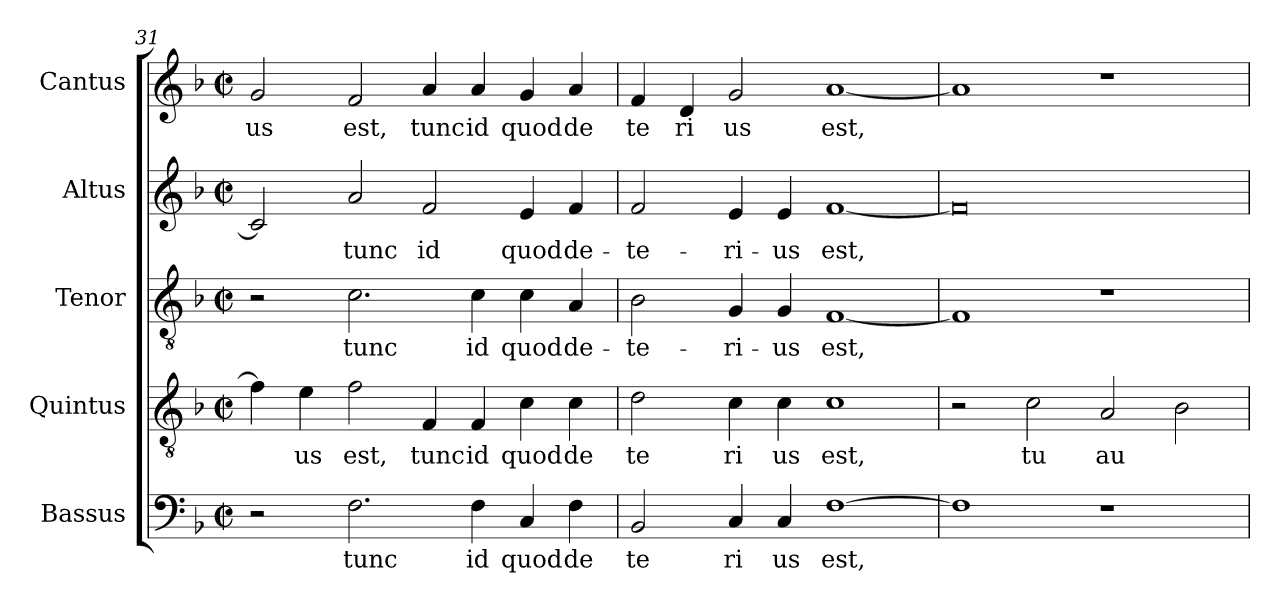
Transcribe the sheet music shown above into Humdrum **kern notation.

**kern	**text	**kern	**text	**kern	**text	**kern	**text	**kern	**text
*part5	*part5	*part4	*part4	*part3	*part3	*part2	*part2	*part1	*part1
*staff5	*staff5	*staff4	*staff4	*staff3	*staff3	*staff2	*staff2	*staff1	*staff1
*I"Bassus	*	*I"Quintus	*	*I"Tenor	*	*I"Altus	*	*I"Cantus	*
*clefF4	*	*clefGv2	*	*clefGv2	*	*clefG2	*	*clefG2	*
*k[b-]	*	*k[b-]	*	*k[b-]	*	*k[b-]	*	*k[b-]	*
*F:	*	*F:	*	*F:	*	*F:	*	*F:	*
*M2/2	*	*M2/2	*	*M2/2	*	*M2/2	*	*M2/2	*
*met(c|)	*	*met(c|)	*	*met(c|)	*	*met(c|)	*	*met(c|)	*
=31	=31	=31	=31	=31	=31	=31	=31	=31	=31
!	!	!	!	!	!	!	!	!	!LO:LY:b:cj
2r	.	4f\]	.	2r	.	2c/]	.	2g/	us
!	!	!	!LO:LY:b:cj	!	!	!	!	!	!
.	.	4e\	us	.	.	.	.	.	.
!	!LO:LY:b:cj	!	!LO:LY:b:cj	!	!LO:LY:b:cj	!	!LO:LY:b:cj	!	!LO:LY:b:cj
2.F\	tunc	2f\	est,	2.c\	tunc	2a/	tunc	2f/	est,
!	!	!	!LO:LY:b:cj	!	!	!	!LO:LY:b:cj	!	!LO:LY:b:cj
.	.	4F/	tunc	.	.	2f/	id	4a/	tunc
!	!LO:LY:b:cj	!	!LO:LY:b:cj	!	!LO:LY:b:cj	!	!	!	!LO:LY:b:cj
4F\	id	4F/	id	4c\	id	.	.	4a/	id
!	!LO:LY:b:cj	!	!LO:LY:b:cj	!	!LO:LY:b:cj	!	!LO:LY:b:cj	!	!LO:LY:b:cj
4C/	quod	4c\	quod	4c\	quod	4e/	quod	4g/	quod
!	!LO:LY:b:cj	!	!LO:LY:b:cj	!	!LO:LY:b:cj	!	!LO:LY:b:cj	!	!LO:LY:b:cj
4F\	de	4c\	de	4A/	de-	4f/	de-	4a/	de
=32	=32	=32	=32	=32	=32	=32	=32	=32	=32
!	!LO:LY:b:cj	!	!LO:LY:b:cj	!	!LO:LY:b:cj	!	!LO:LY:b:cj	!	!LO:LY:b:cj
2BB-/	te	2d\	te	2B-\	-te-	2f/	-te-	4f/	te
!	!	!	!	!	!	!	!	!	!LO:LY:b:cj
.	.	.	.	.	.	.	.	4d/	ri
!	!LO:LY:b:cj	!	!LO:LY:b:cj	!	!LO:LY:b:cj	!	!LO:LY:b:cj	!	!LO:LY:b:cj
4C/	ri	4c\	ri	4G/	-ri-	4e/	-ri-	2g/	us
!	!LO:LY:b:cj	!	!LO:LY:b:cj	!	!LO:LY:b:cj	!	!LO:LY:b:cj	!	!
4C/	us	4c\	us	4G/	-us	4e/	-us	.	.
!	!LO:LY:b:cj	!	!LO:LY:b:cj	!	!LO:LY:b:cj	!	!LO:LY:b:cj	!	!LO:LY:b:cj
[>1F	est,	1c	est,	[>1F	est,	[>1f	est,	[>1a	est,
!!LO:LB:g=z
=33	=33	=33	=33	=33	=33	=33	=33	=33	=33
1F]	.	2r	.	1F]	.	0f]	.	1a]	.
!	!	!	!LO:LY:b:cj	!	!	!	!	!	!
.	.	2c\	tu	.	.	.	.	.	.
!	!	!	!LO:LY:b:cj	!	!	!	!	!	!
1r	.	2A/	au	1r	.	.	.	1r	.
.	.	2B-\	.	.	.	.	.	.	.
=	=	=	=	=	=	=	=	=	=
*-	*-	*-	*-	*-	*-	*-	*-	*-	*-
